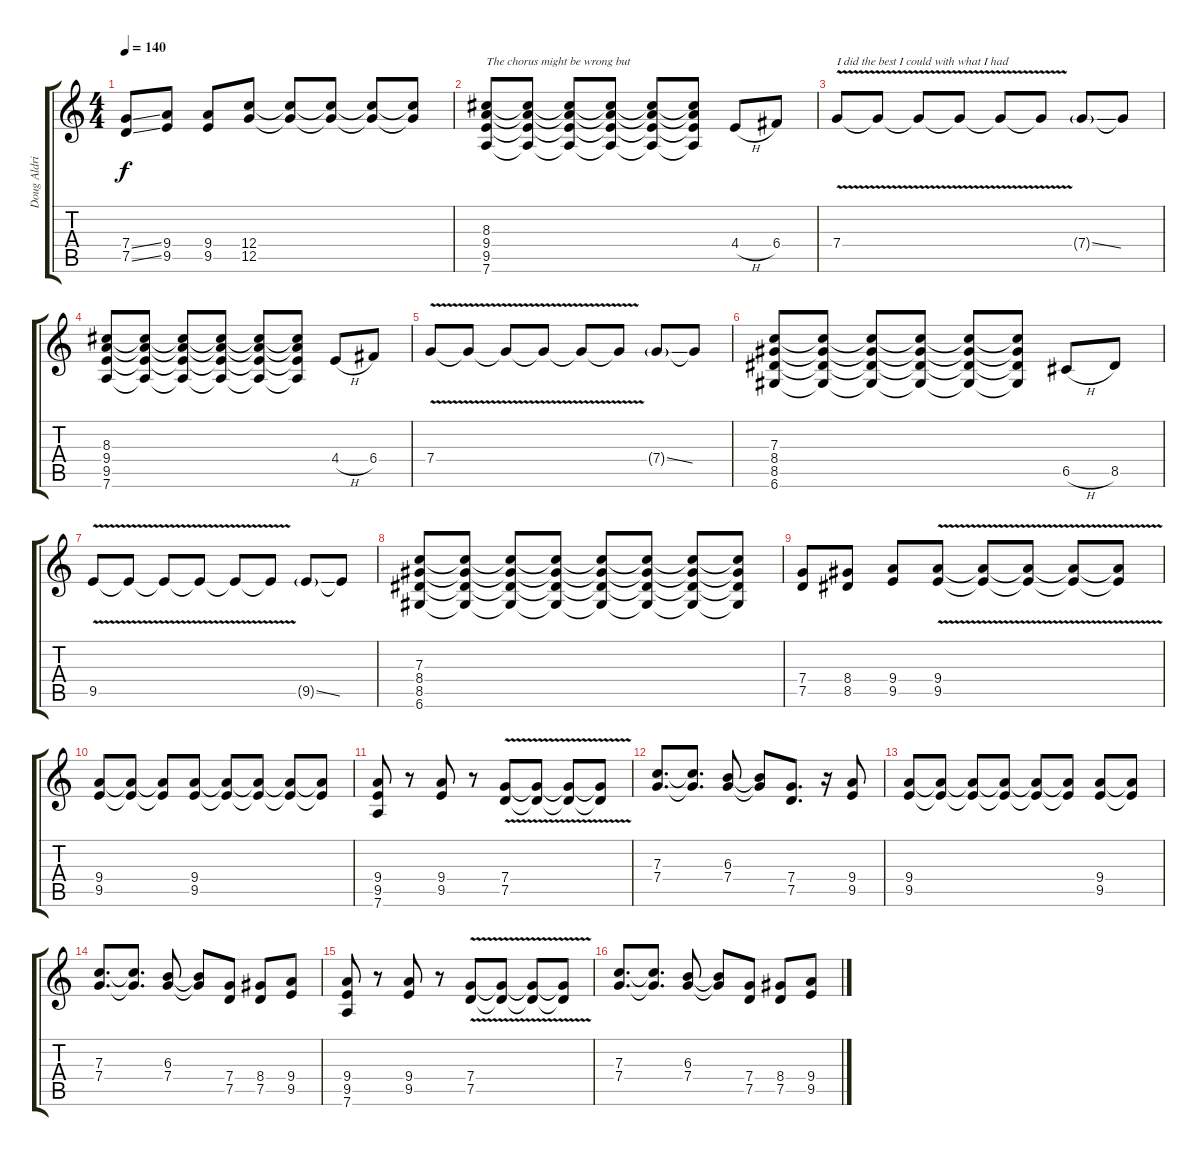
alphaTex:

\track ("Doug Aldrich" "Doug Aldri") {instrument distortionguitar}
\staff {score tabs}
\tuning (D4 A3 F3 C3 G2 D2) {hide}
\ts (4 4)
\tempo 140
\clef g2
\ks c
(7.4{ss} 7.5{ss}).8{dy f} (9.4 9.5).8 (9.4 9.5).8 (12.4 12.5).8 (12.4{t} 12.5{t}).8 (12.4{t} 12.5{t}).8 (12.4{t} 12.5{t}).8 (12.4{t} 12.5{t}).8 |
(8.3 9.4 9.5 7.6).8{txt "The chorus might be wrong but"} (8.3{t} 9.4{t} 9.5{t} 7.6{t}).8 (8.3{t} 9.4{t} 9.5{t} 7.6{t}).8 (8.3{t} 9.4{t} 9.5{t} 7.6{t}).8 (8.3{t} 9.4{t} 9.5{t} 7.6{t}).8 (8.3{t} 9.4{t} 9.5{t} 7.6{t}).8 4.4{h}.8 6.4.8 |
7.4{v}.8{txt "I did the best I could with what I had"} 7.4{v t}.8 7.4{v t}.8 7.4{v t}.8 7.4{v t}.8 7.4{v t}.8 7.4{ss g}.8 7.4{t}.8 |
(8.3 9.4 9.5 7.6).8 (8.3{t} 9.4{t} 9.5{t} 7.6{t}).8 (8.3{t} 9.4{t} 9.5{t} 7.6{t}).8 (8.3{t} 9.4{t} 9.5{t} 7.6{t}).8 (8.3{t} 9.4{t} 9.5{t} 7.6{t}).8 (8.3{t} 9.4{t} 9.5{t} 7.6{t}).8 4.4{h}.8 6.4.8 |
7.4{v}.8 7.4{v t}.8 7.4{v t}.8 7.4{v t}.8 7.4{v t}.8 7.4{v t}.8 7.4{ss g}.8 7.4{t}.8 |
(7.3 8.4 8.5 6.6).8 (7.3{t} 8.4{t} 8.5{t} 6.6{t}).8 (7.3{t} 8.4{t} 8.5{t} 6.6{t}).8 (7.3{t} 8.4{t} 8.5{t} 6.6{t}).8 (7.3{t} 8.4{t} 8.5{t} 6.6{t}).8 (7.3{t} 8.4{t} 8.5{t} 6.6{t}).8 6.5{h}.8 8.5.8 |
9.5{v}.8 9.5{v t}.8 9.5{v t}.8 9.5{v t}.8 9.5{v t}.8 9.5{v t}.8 9.5{ss g}.8 9.5{t}.8 |
(7.3 8.4 8.5 6.6).8 (7.3{t} 8.4{t} 8.5{t} 6.6{t}).8 (7.3{t} 8.4{t} 8.5{t} 6.6{t}).8 (7.3{t} 8.4{t} 8.5{t} 6.6{t}).8 (7.3{t} 8.4{t} 8.5{t} 6.6{t}).8 (7.3{t} 8.4{t} 8.5{t} 6.6{t}).8 (7.3{t} 8.4{t} 8.5{t} 6.6{t}).8 (7.3{t} 8.4{t} 8.5{t} 6.6{t}).8 |
(7.4 7.5).8 (8.4 8.5).8 (9.4 9.5).8 (9.4{v} 9.5{v}).8 (9.4{v t} 9.5{v t}).8 (9.4{v t} 9.5{v t}).8 (9.4{v t} 9.5{v t}).8 (9.4{v t} 9.5{v t}).8 |
(9.4 9.5).8 (9.4{t} 9.5{t}).8 (9.4{t} 9.5{t}).8 (9.4 9.5).8 (9.4{t} 9.5{t}).8 (9.4{t} 9.5{t}).8 (9.4{t} 9.5{t}).8 (9.4{t} 9.5{t}).8 |
(9.4 9.5 7.6).8 r.8 (9.4 9.5).8 r.8 (7.4{v} 7.5{v}).8 (7.4{v t} 7.5{v t}).8 (7.4{v t} 7.5{v t}).8 (7.4{v t} 7.5{v t}).8 |
(7.3 7.4).8{d} (7.3{t} 7.4{t}).8{d} (6.3 7.4).8 (6.3{t} 7.4{t}).8 (7.4 7.5).8{d} r.16 (9.4 9.5).8 |
(9.4 9.5).8 (9.4{t} 9.5{t}).8 (9.4{t} 9.5{t}).8 (9.4{t} 9.5{t}).8 (9.4{t} 9.5{t}).8 (9.4{t} 9.5{t}).8 (9.4 9.5).8 (9.4{t} 9.5{t}).8 |
(7.3 7.4).8{d} (7.3{t} 7.4{t}).8{d} (6.3 7.4).8 (6.3{t} 7.4{t}).8 (7.4 7.5).8 (8.4 7.5).8 (9.4 9.5).8 |
(9.4 9.5 7.6).8 r.8 (9.4 9.5).8 r.8 (7.4{v} 7.5{v}).8 (7.4{v t} 7.5{v t}).8 (7.4{v t} 7.5{v t}).8 (7.4{v t} 7.5{v t}).8 |
(7.3 7.4).8{d} (7.3{t} 7.4{t}).8{d} (6.3 7.4).8 (6.3{t} 7.4{t}).8 (7.4 7.5).8 (8.4 7.5).8 (9.4 9.5).8
